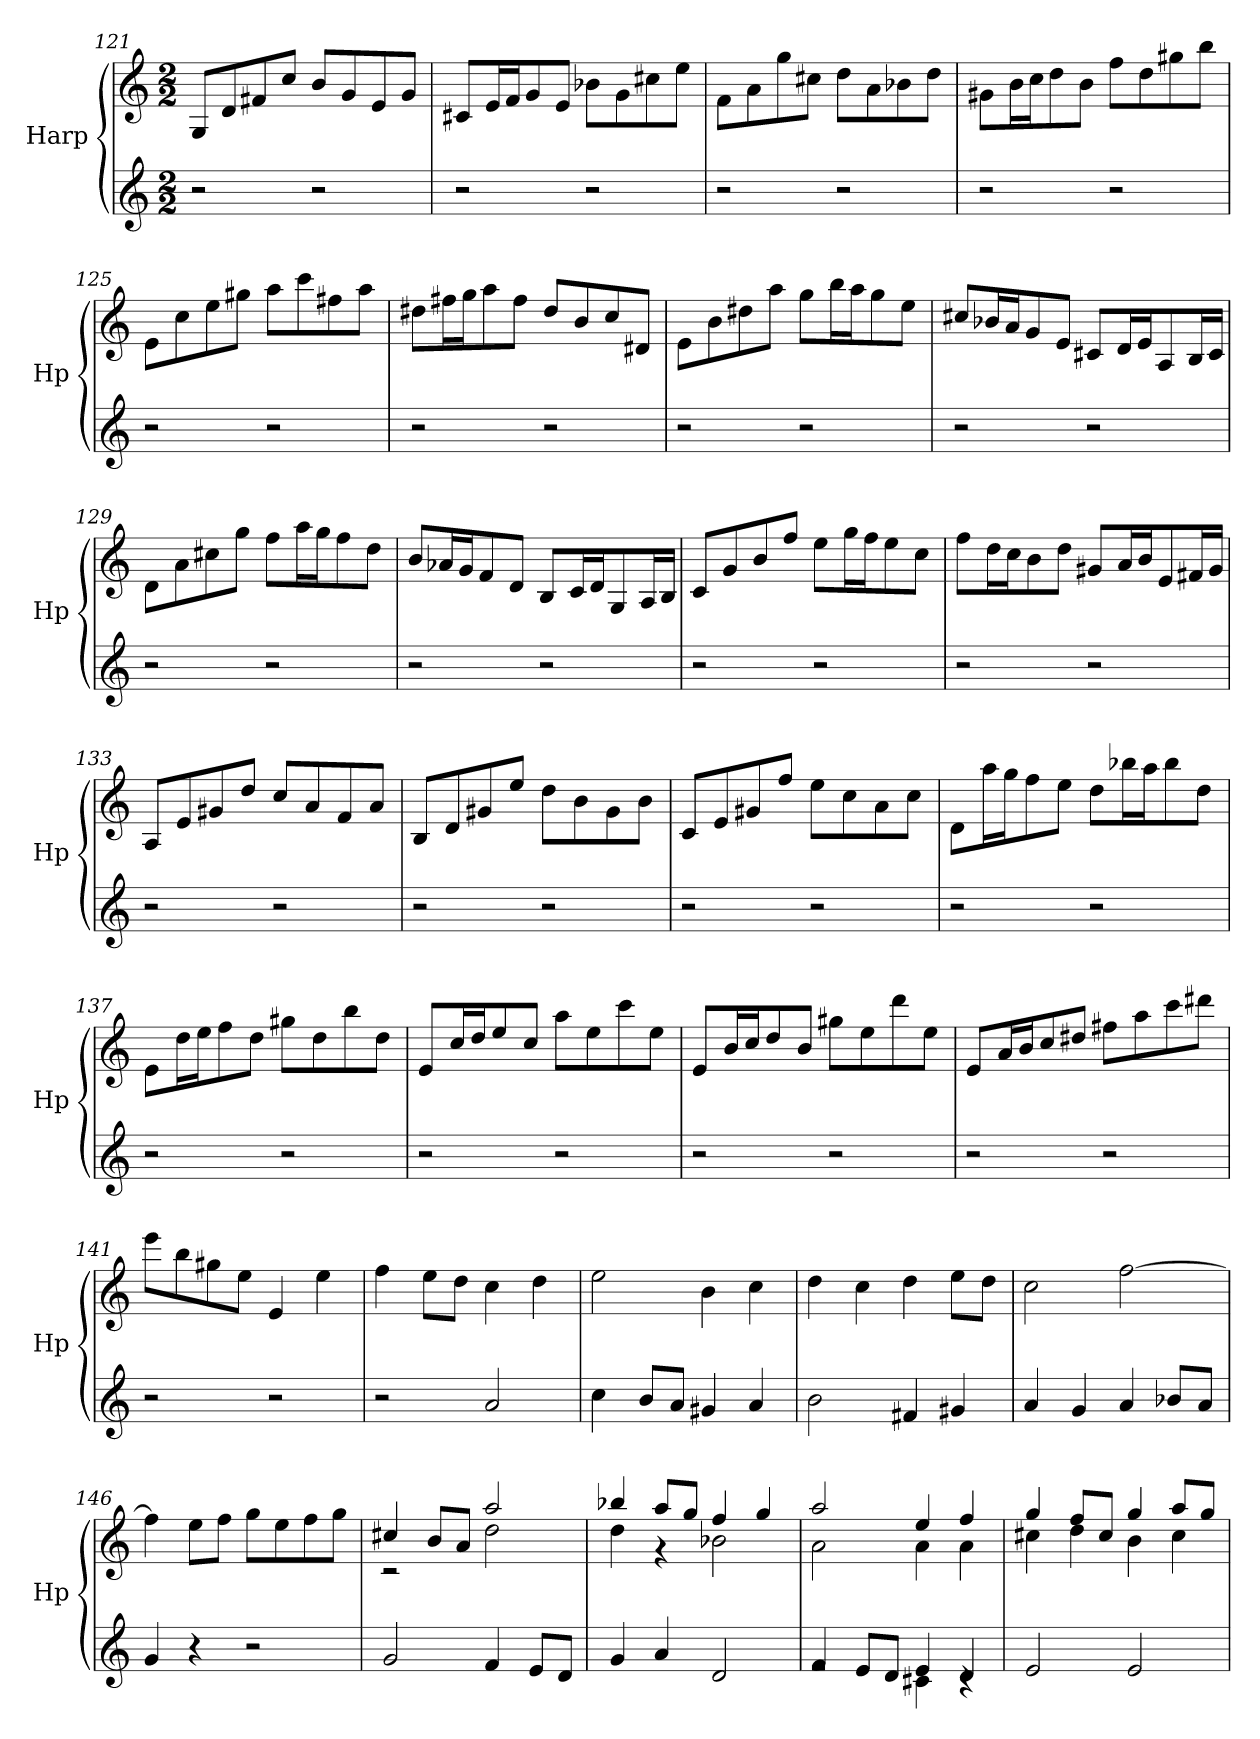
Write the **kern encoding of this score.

**kern	**kern
*part1	*part1
*staff2	*staff1
*I"Harp	*
*I'Hp	*
!!LO:LB:g=z
*clefG2	*clefG2
*k[]	*k[]
*M2/2	*M2/2
=121	=121
2r	8G/L
.	8d/
.	8f#X/
.	8cc/J
2r	8b/L
.	8g/
.	8e/
.	8g/J
=122	=122
2r	8c#X/L
.	16e/L
.	16f/J
.	8g/
.	8e/J
2r	8b-X\L
.	8g\
.	8cc#X\
.	8ee\J
=123	=123
2r	8f\L
.	8a\
.	8gg\
.	8cc#X\J
2r	8dd\L
.	8a\
.	8b-X\
.	8dd\J
=124	=124
2r	8g#X\L
.	16b\L
.	16cc\J
.	8dd\
.	8b\J
2r	8ff\L
.	8dd\
.	8gg#X\
.	8bb\J
!!LO:PB:g=z
=125	=125
2r	8e\L
.	8cc\
.	8ee\
.	8gg#X\J
2r	8aa\L
.	8ccc\
.	8ff#X\
.	8aa\J
=126	=126
2r	8dd#X\L
.	16ff#X\L
.	16gg\J
.	8aa\
.	8ff#\J
2r	8dd#/L
.	8b/
.	8cc/
.	8d#X/J
=127	=127
2r	8e\L
.	8b\
.	8dd#X\
.	8aa\J
2r	8gg\L
.	16bb\L
.	16aa\J
.	8gg\
.	8ee\J
=128	=128
2r	8cc#X/L
.	16b-X/L
.	16a/J
.	8g/
.	8e/J
2r	8c#X/L
.	16d/L
.	16e/J
.	8A/
.	16B/L
.	16c#/JJ
!!LO:LB:g=z
=129	=129
2r	8d\L
.	8a\
.	8cc#X\
.	8gg\J
2r	8ff\L
.	16aa\L
.	16gg\J
.	8ff\
.	8dd\J
=130	=130
2r	8b/L
.	16a-X/L
.	16g/J
.	8f/
.	8d/J
2r	8B/L
.	16c/L
.	16d/J
.	8G/
.	16A/L
.	16B/JJ
=131	=131
2r	8c/L
.	8g/
.	8b/
.	8ff/J
2r	8ee\L
.	16gg\L
.	16ff\J
.	8ee\
.	8cc\J
=132	=132
2r	8ff\L
.	16dd\L
.	16cc\J
.	8b\
.	8dd\J
2r	8g#X/L
.	16a/L
.	16b/J
.	8e/
.	16f#X/L
.	16g#/JJ
!!LO:LB:g=z
=133	=133
2r	8A/L
.	8e/
.	8g#X/
.	8dd/J
2r	8cc/L
.	8a/
.	8f/
.	8a/J
=134	=134
2r	8B/L
.	8d/
.	8g#X/
.	8ee/J
2r	8dd\L
.	8b\
.	8g#\
.	8b\J
=135	=135
2r	8c/L
.	8e/
.	8g#X/
.	8ff/J
2r	8ee\L
.	8cc\
.	8a\
.	8cc\J
=136	=136
2r	8d\L
.	16aa\L
.	16gg\J
.	8ff\
.	8ee\J
2r	8dd\L
.	16bb-X\L
.	16aa\J
.	8bb-\
.	8dd\J
!!LO:LB:g=z
=137	=137
2r	8e\L
.	16dd\L
.	16ee\J
.	8ff\
.	8dd\J
2r	8gg#X\L
.	8dd\
.	8bb\
.	8dd\J
=138	=138
2r	8e/L
.	16cc/L
.	16dd/J
.	8ee/
.	8cc/J
2r	8aa\L
.	8ee\
.	8ccc\
.	8ee\J
=139	=139
2r	8e/L
.	16b/L
.	16cc/J
.	8dd/
.	8b/J
2r	8gg#X\L
.	8ee\
.	8ddd\
.	8ee\J
=140	=140
2r	8e/L
.	16a/L
.	16b/J
.	8cc/
.	8dd#X/J
2r	8ff#X\L
.	8aa\
.	8ccc\
.	8ddd#X\J
!!LO:LB:g=z
=141	=141
2r	8eee\L
.	8bb\
.	8gg#X\
.	8ee\J
2r	4e/
.	4ee\
=142	=142
2r	4ff\
.	8ee\L
.	8dd\J
2a/	4cc\
.	4dd\
=143	=143
4cc\	2ee\
8b/L	.
8a/J	.
4g#X/	4b\
4a/	4cc\
=144	=144
2b\	4dd\
.	4cc\
4f#X/	4dd\
4g#X/	8ee\L
.	8dd\J
=145	=145
4a/	2cc\
4g/	.
4a/	[2ff\
8b-X/L	.
8a/J	.
=146	=146
4g/	4ff\]
4r	8ee\L
.	8ff\J
2r	8gg\L
.	8ee\
.	8ff\
.	8gg\J
=147	=147
*	*^
2g/	4cc#X/	2r
.	8b/L	.
.	8a/J	.
4f/	2aa/	2dd\
8e/L	.	.
8d/J	.	.
!!LO:LB:g=z	!!
=148	=148	=148
4g/	4bb-X/	4dd\
4a/	8aa/L	4r
.	8gg/J	.
2d/	4ff/	2b-X\
.	4gg/	.
=149	=149	=149
*^	*	*
4f/	2re	2aa/	2a\
8e/L	.	.	.
8d/J	.	.	.
4e/	4c#X\	4ee/	4a\
4d/	4rc	4ff/	4a\
*v	*v	*	*
=150	=150	=150
2e/	4gg/	4cc#X\
.	8ff/L	4dd\
.	8cc#/J	.
2e/	4gg/	4b\
.	8aa/L	4cc#\
.	8gg/J	.
*	*v	*v
=	=
*-	*-
